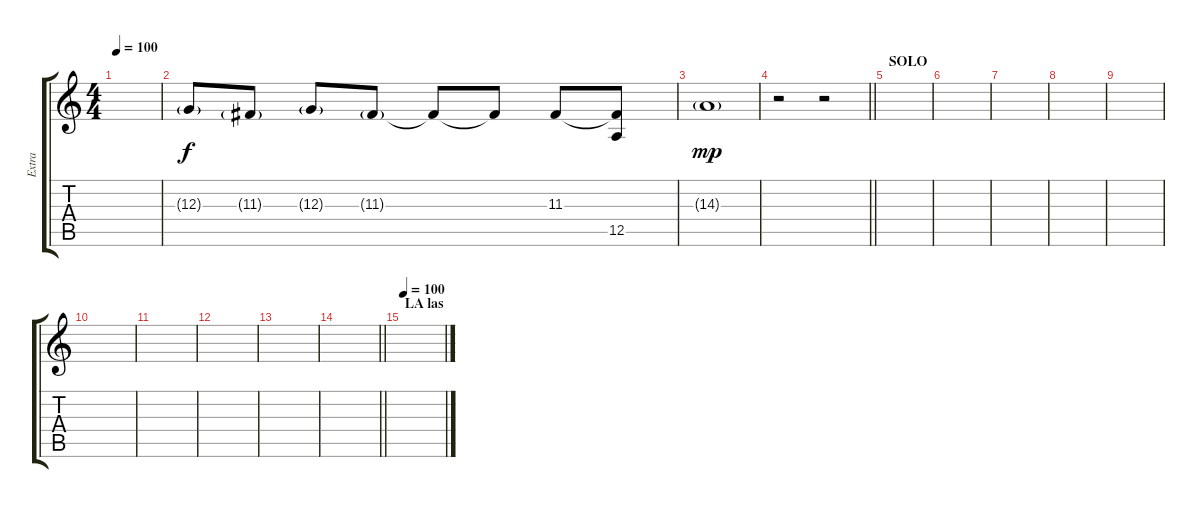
\track ("Extra" "Extra") {instrument vibraphone}
\staff {score tabs}
\tuning (E4 B3 G3 D3 A2 E2) {hide}
\ts (4 4)
\tempo 100
\clef g2
\ks c
|
12.3{g}.8 11.3{g}.8 12.3{g}.8 11.3{g}.8 11.3{t}.8{dy f} 11.3{t}.8 11.3.8 (11.3{t} 12.5).8 |
14.3{g}.1{dy mp} |
\barLineRight lightlight
r.2{volume 11} r.2 |
\section ("" "SOLO")
|
|
|
|
|
|
|
|
|
\barLineRight lightlight
|
\section ("" "LA las")
\tempo 100
